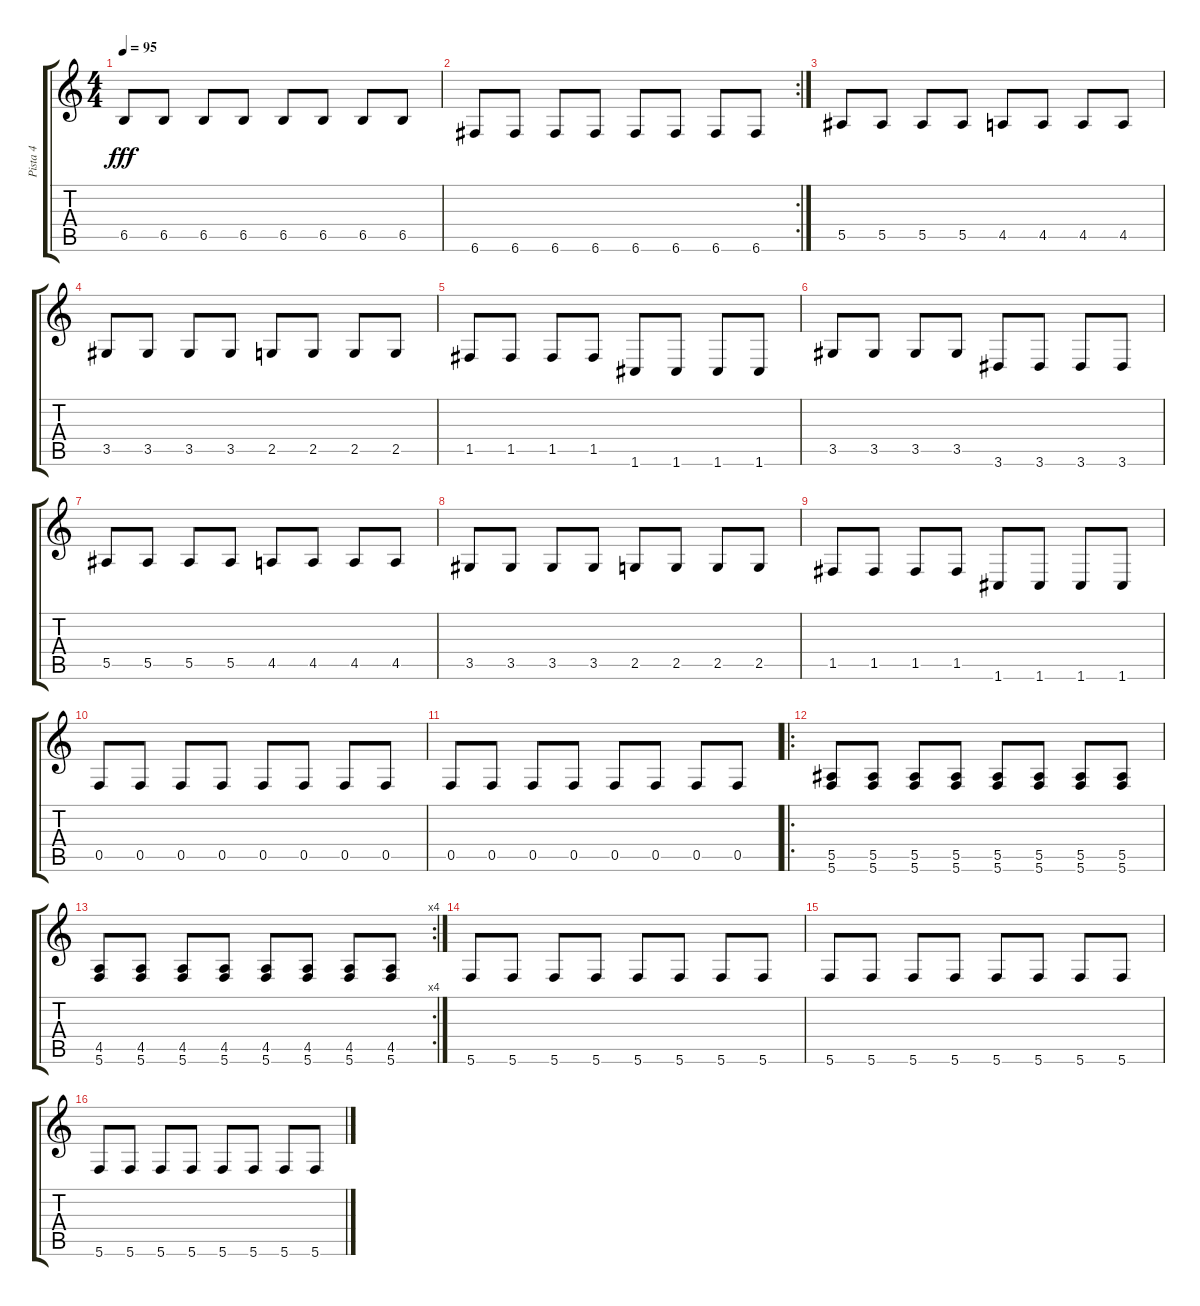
\track ("Pista 4" "Pista 4") {instrument electricbassfinger}
\staff {score tabs}
\tuning (C4 G3 Eb3 Bb2 F2 C2) {hide}
\ts (4 4)
\tempo 95
\clef g2
\ks c
6.5.8{dy fff} 6.5.8 6.5.8 6.5.8 6.5.8 6.5.8 6.5.8 6.5.8 |
\rc 2
6.6.8 6.6.8 6.6.8 6.6.8 6.6.8 6.6.8 6.6.8 6.6.8 |
5.5.8 5.5.8 5.5.8 5.5.8 4.5.8 4.5.8 4.5.8 4.5.8 |
3.5.8 3.5.8 3.5.8 3.5.8 2.5.8 2.5.8 2.5.8 2.5.8 |
1.5.8 1.5.8 1.5.8 1.5.8 1.6.8 1.6.8 1.6.8 1.6.8 |
3.5.8 3.5.8 3.5.8 3.5.8 3.6.8 3.6.8 3.6.8 3.6.8 |
5.5.8 5.5.8 5.5.8 5.5.8 4.5.8 4.5.8 4.5.8 4.5.8 |
3.5.8 3.5.8 3.5.8 3.5.8 2.5.8 2.5.8 2.5.8 2.5.8 |
1.5.8 1.5.8 1.5.8 1.5.8 1.6.8 1.6.8 1.6.8 1.6.8 |
0.5.8 0.5.8 0.5.8 0.5.8 0.5.8 0.5.8 0.5.8 0.5.8 |
0.5.8 0.5.8 0.5.8 0.5.8 0.5.8 0.5.8 0.5.8 0.5.8 |
\ro
(5.5 5.6).8 (5.5 5.6).8 (5.5 5.6).8 (5.5 5.6).8 (5.5 5.6).8 (5.5 5.6).8 (5.5 5.6).8 (5.5 5.6).8 |
\rc 4
(4.5 5.6).8 (4.5 5.6).8 (4.5 5.6).8 (4.5 5.6).8 (4.5 5.6).8 (4.5 5.6).8 (4.5 5.6).8 (4.5 5.6).8 |
5.6.8 5.6.8 5.6.8 5.6.8 5.6.8 5.6.8 5.6.8 5.6.8 |
5.6.8 5.6.8 5.6.8 5.6.8 5.6.8 5.6.8 5.6.8 5.6.8 |
5.6.8 5.6.8 5.6.8 5.6.8 5.6.8 5.6.8 5.6.8 5.6.8
